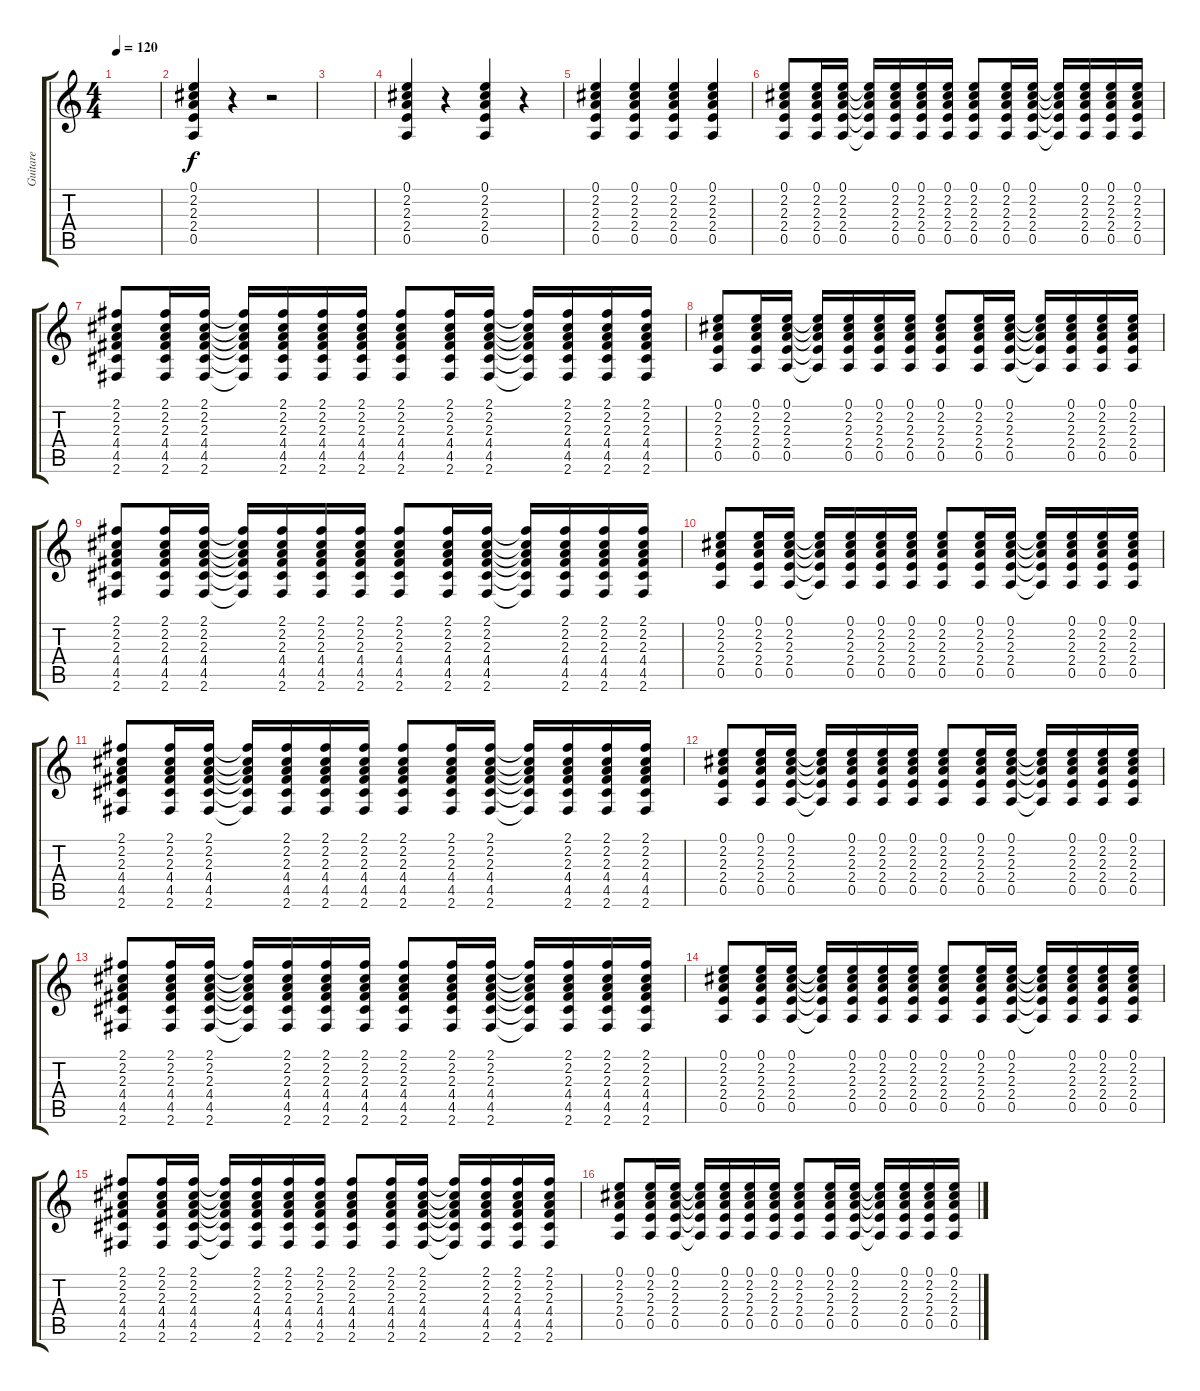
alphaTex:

\track ("Guitare" "Guitare") {instrument acousticguitarnylon}
\staff {score tabs}
\tuning (E4 B3 G3 D3 A2 E2) {hide}
\ts (4 4)
\tempo 120
\clef g2
\ks c
|
(0.1 2.2 2.3 2.4 0.5).4 r.4 r.2 |
|
(0.1 2.2 2.3 2.4 0.5).4 r.4 (0.1 2.2 2.3 2.4 0.5).4 r.4 |
(0.1 2.2 2.3 2.4 0.5).4 (0.1 2.2 2.3 2.4 0.5).4 (0.1 2.2 2.3 2.4 0.5).4 (0.1 2.2 2.3 2.4 0.5).4 |
(0.1 2.2 2.3 2.4 0.5).8 (0.1 2.2 2.3 2.4 0.5).16 (0.1 2.2 2.3 2.4 0.5).16 (0.1{t} 2.2{t} 2.3{t} 2.4{t} 0.5{t}).16 (0.1 2.2 2.3 2.4 0.5).16 (0.1 2.2 2.3 2.4 0.5).16 (0.1 2.2 2.3 2.4 0.5).16 (0.1 2.2 2.3 2.4 0.5).8 (0.1 2.2 2.3 2.4 0.5).16 (0.1 2.2 2.3 2.4 0.5).16 (0.1{t} 2.2{t} 2.3{t} 2.4{t} 0.5{t}).16 (0.1 2.2 2.3 2.4 0.5).16 (0.1 2.2 2.3 2.4 0.5).16 (0.1 2.2 2.3 2.4 0.5).16 |
(2.1 2.2 2.3 4.4 4.5 2.6).8 (2.1 2.2 2.3 4.4 4.5 2.6).16 (2.1 2.2 2.3 4.4 4.5 2.6).16 (2.1{t} 2.2{t} 2.3{t} 4.4{t} 4.5{t} 2.6{t}).16 (2.1 2.2 2.3 4.4 4.5 2.6).16 (2.1 2.2 2.3 4.4 4.5 2.6).16 (2.1 2.2 2.3 4.4 4.5 2.6).16 (2.1 2.2 2.3 4.4 4.5 2.6).8 (2.1 2.2 2.3 4.4 4.5 2.6).16 (2.1 2.2 2.3 4.4 4.5 2.6).16 (2.1{t} 2.2{t} 2.3{t} 4.4{t} 4.5{t} 2.6{t}).16 (2.1 2.2 2.3 4.4 4.5 2.6).16 (2.1 2.2 2.3 4.4 4.5 2.6).16 (2.1 2.2 2.3 4.4 4.5 2.6).16 |
(0.1 2.2 2.3 2.4 0.5).8 (0.1 2.2 2.3 2.4 0.5).16 (0.1 2.2 2.3 2.4 0.5).16 (0.1{t} 2.2{t} 2.3{t} 2.4{t} 0.5{t}).16 (0.1 2.2 2.3 2.4 0.5).16 (0.1 2.2 2.3 2.4 0.5).16 (0.1 2.2 2.3 2.4 0.5).16 (0.1 2.2 2.3 2.4 0.5).8 (0.1 2.2 2.3 2.4 0.5).16 (0.1 2.2 2.3 2.4 0.5).16 (0.1{t} 2.2{t} 2.3{t} 2.4{t} 0.5{t}).16 (0.1 2.2 2.3 2.4 0.5).16 (0.1 2.2 2.3 2.4 0.5).16 (0.1 2.2 2.3 2.4 0.5).16 |
(2.1 2.2 2.3 4.4 4.5 2.6).8 (2.1 2.2 2.3 4.4 4.5 2.6).16 (2.1 2.2 2.3 4.4 4.5 2.6).16 (2.1{t} 2.2{t} 2.3{t} 4.4{t} 4.5{t} 2.6{t}).16 (2.1 2.2 2.3 4.4 4.5 2.6).16 (2.1 2.2 2.3 4.4 4.5 2.6).16 (2.1 2.2 2.3 4.4 4.5 2.6).16 (2.1 2.2 2.3 4.4 4.5 2.6).8 (2.1 2.2 2.3 4.4 4.5 2.6).16 (2.1 2.2 2.3 4.4 4.5 2.6).16 (2.1{t} 2.2{t} 2.3{t} 4.4{t} 4.5{t} 2.6{t}).16 (2.1 2.2 2.3 4.4 4.5 2.6).16 (2.1 2.2 2.3 4.4 4.5 2.6).16 (2.1 2.2 2.3 4.4 4.5 2.6).16 |
(0.1 2.2 2.3 2.4 0.5).8 (0.1 2.2 2.3 2.4 0.5).16 (0.1 2.2 2.3 2.4 0.5).16 (0.1{t} 2.2{t} 2.3{t} 2.4{t} 0.5{t}).16 (0.1 2.2 2.3 2.4 0.5).16 (0.1 2.2 2.3 2.4 0.5).16 (0.1 2.2 2.3 2.4 0.5).16 (0.1 2.2 2.3 2.4 0.5).8 (0.1 2.2 2.3 2.4 0.5).16 (0.1 2.2 2.3 2.4 0.5).16 (0.1{t} 2.2{t} 2.3{t} 2.4{t} 0.5{t}).16 (0.1 2.2 2.3 2.4 0.5).16 (0.1 2.2 2.3 2.4 0.5).16 (0.1 2.2 2.3 2.4 0.5).16 |
(2.1 2.2 2.3 4.4 4.5 2.6).8 (2.1 2.2 2.3 4.4 4.5 2.6).16 (2.1 2.2 2.3 4.4 4.5 2.6).16 (2.1{t} 2.2{t} 2.3{t} 4.4{t} 4.5{t} 2.6{t}).16 (2.1 2.2 2.3 4.4 4.5 2.6).16 (2.1 2.2 2.3 4.4 4.5 2.6).16 (2.1 2.2 2.3 4.4 4.5 2.6).16 (2.1 2.2 2.3 4.4 4.5 2.6).8 (2.1 2.2 2.3 4.4 4.5 2.6).16 (2.1 2.2 2.3 4.4 4.5 2.6).16 (2.1{t} 2.2{t} 2.3{t} 4.4{t} 4.5{t} 2.6{t}).16 (2.1 2.2 2.3 4.4 4.5 2.6).16 (2.1 2.2 2.3 4.4 4.5 2.6).16 (2.1 2.2 2.3 4.4 4.5 2.6).16 |
(0.1 2.2 2.3 2.4 0.5).8 (0.1 2.2 2.3 2.4 0.5).16 (0.1 2.2 2.3 2.4 0.5).16 (0.1{t} 2.2{t} 2.3{t} 2.4{t} 0.5{t}).16 (0.1 2.2 2.3 2.4 0.5).16 (0.1 2.2 2.3 2.4 0.5).16 (0.1 2.2 2.3 2.4 0.5).16 (0.1 2.2 2.3 2.4 0.5).8 (0.1 2.2 2.3 2.4 0.5).16 (0.1 2.2 2.3 2.4 0.5).16 (0.1{t} 2.2{t} 2.3{t} 2.4{t} 0.5{t}).16 (0.1 2.2 2.3 2.4 0.5).16 (0.1 2.2 2.3 2.4 0.5).16 (0.1 2.2 2.3 2.4 0.5).16 |
(2.1 2.2 2.3 4.4 4.5 2.6).8 (2.1 2.2 2.3 4.4 4.5 2.6).16 (2.1 2.2 2.3 4.4 4.5 2.6).16 (2.1{t} 2.2{t} 2.3{t} 4.4{t} 4.5{t} 2.6{t}).16 (2.1 2.2 2.3 4.4 4.5 2.6).16 (2.1 2.2 2.3 4.4 4.5 2.6).16 (2.1 2.2 2.3 4.4 4.5 2.6).16 (2.1 2.2 2.3 4.4 4.5 2.6).8 (2.1 2.2 2.3 4.4 4.5 2.6).16 (2.1 2.2 2.3 4.4 4.5 2.6).16 (2.1{t} 2.2{t} 2.3{t} 4.4{t} 4.5{t} 2.6{t}).16 (2.1 2.2 2.3 4.4 4.5 2.6).16 (2.1 2.2 2.3 4.4 4.5 2.6).16 (2.1 2.2 2.3 4.4 4.5 2.6).16 |
(0.1 2.2 2.3 2.4 0.5).8 (0.1 2.2 2.3 2.4 0.5).16 (0.1 2.2 2.3 2.4 0.5).16 (0.1{t} 2.2{t} 2.3{t} 2.4{t} 0.5{t}).16 (0.1 2.2 2.3 2.4 0.5).16 (0.1 2.2 2.3 2.4 0.5).16 (0.1 2.2 2.3 2.4 0.5).16 (0.1 2.2 2.3 2.4 0.5).8 (0.1 2.2 2.3 2.4 0.5).16 (0.1 2.2 2.3 2.4 0.5).16 (0.1{t} 2.2{t} 2.3{t} 2.4{t} 0.5{t}).16 (0.1 2.2 2.3 2.4 0.5).16 (0.1 2.2 2.3 2.4 0.5).16 (0.1 2.2 2.3 2.4 0.5).16 |
(2.1 2.2 2.3 4.4 4.5 2.6).8 (2.1 2.2 2.3 4.4 4.5 2.6).16 (2.1 2.2 2.3 4.4 4.5 2.6).16 (2.1{t} 2.2{t} 2.3{t} 4.4{t} 4.5{t} 2.6{t}).16 (2.1 2.2 2.3 4.4 4.5 2.6).16 (2.1 2.2 2.3 4.4 4.5 2.6).16 (2.1 2.2 2.3 4.4 4.5 2.6).16 (2.1 2.2 2.3 4.4 4.5 2.6).8 (2.1 2.2 2.3 4.4 4.5 2.6).16 (2.1 2.2 2.3 4.4 4.5 2.6).16 (2.1{t} 2.2{t} 2.3{t} 4.4{t} 4.5{t} 2.6{t}).16 (2.1 2.2 2.3 4.4 4.5 2.6).16 (2.1 2.2 2.3 4.4 4.5 2.6).16 (2.1 2.2 2.3 4.4 4.5 2.6).16 |
(0.1 2.2 2.3 2.4 0.5).8 (0.1 2.2 2.3 2.4 0.5).16 (0.1 2.2 2.3 2.4 0.5).16 (0.1{t} 2.2{t} 2.3{t} 2.4{t} 0.5{t}).16 (0.1 2.2 2.3 2.4 0.5).16 (0.1 2.2 2.3 2.4 0.5).16 (0.1 2.2 2.3 2.4 0.5).16 (0.1 2.2 2.3 2.4 0.5).8 (0.1 2.2 2.3 2.4 0.5).16 (0.1 2.2 2.3 2.4 0.5).16 (0.1{t} 2.2{t} 2.3{t} 2.4{t} 0.5{t}).16 (0.1 2.2 2.3 2.4 0.5).16 (0.1 2.2 2.3 2.4 0.5).16 (0.1 2.2 2.3 2.4 0.5).16
